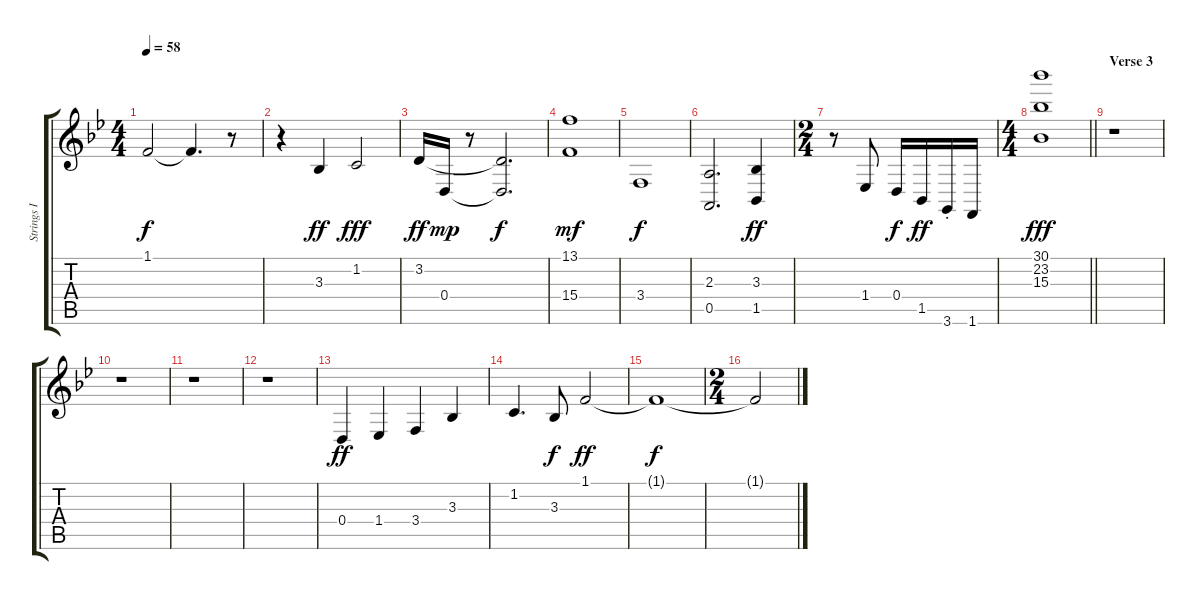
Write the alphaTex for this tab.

\track ("Strings I" "Strings I") {instrument synthstrings1}
\staff {score tabs}
\tuning (E4 B3 G3 D3 A2 E2) {hide}
\ts (4 4)
\tempo 58
\clef g2
\ks bb
1.1{t}.2{dy f} 1.1{t}.4{d} r.8 |
r.4 3.3.4{dy ff} 1.2.2{dy fff} |
3.2.16{dy ff} 0.4.16{dy mp} r.8 (3.2{t} 0.4{t}).2{d dy f} |
(13.1 15.4).1{dy mf} |
3.4.1{dy f} |
(2.3 0.5).2{d} (3.3 1.5).4{dy ff} |
\ts (2 4)
r.8 1.4.8 0.4.16{dy f} 1.5.16{dy ff} 3.6{st}.16 1.6.16 |
\ts (4 4)
\barLineRight lightlight
(30.1 23.2 15.3).1{dy fff} |
\section ("" "Verse 3")
r.1 |
r.1 |
r.1 |
r.1 |
0.4.4{dy ff} 1.4.4 3.4.4 3.3.4 |
1.2.4{d} 3.3.8{dy f} 1.1.2{dy ff} |
1.1{t}.1{dy f} |
\ts (2 4)
1.1{t}.2
